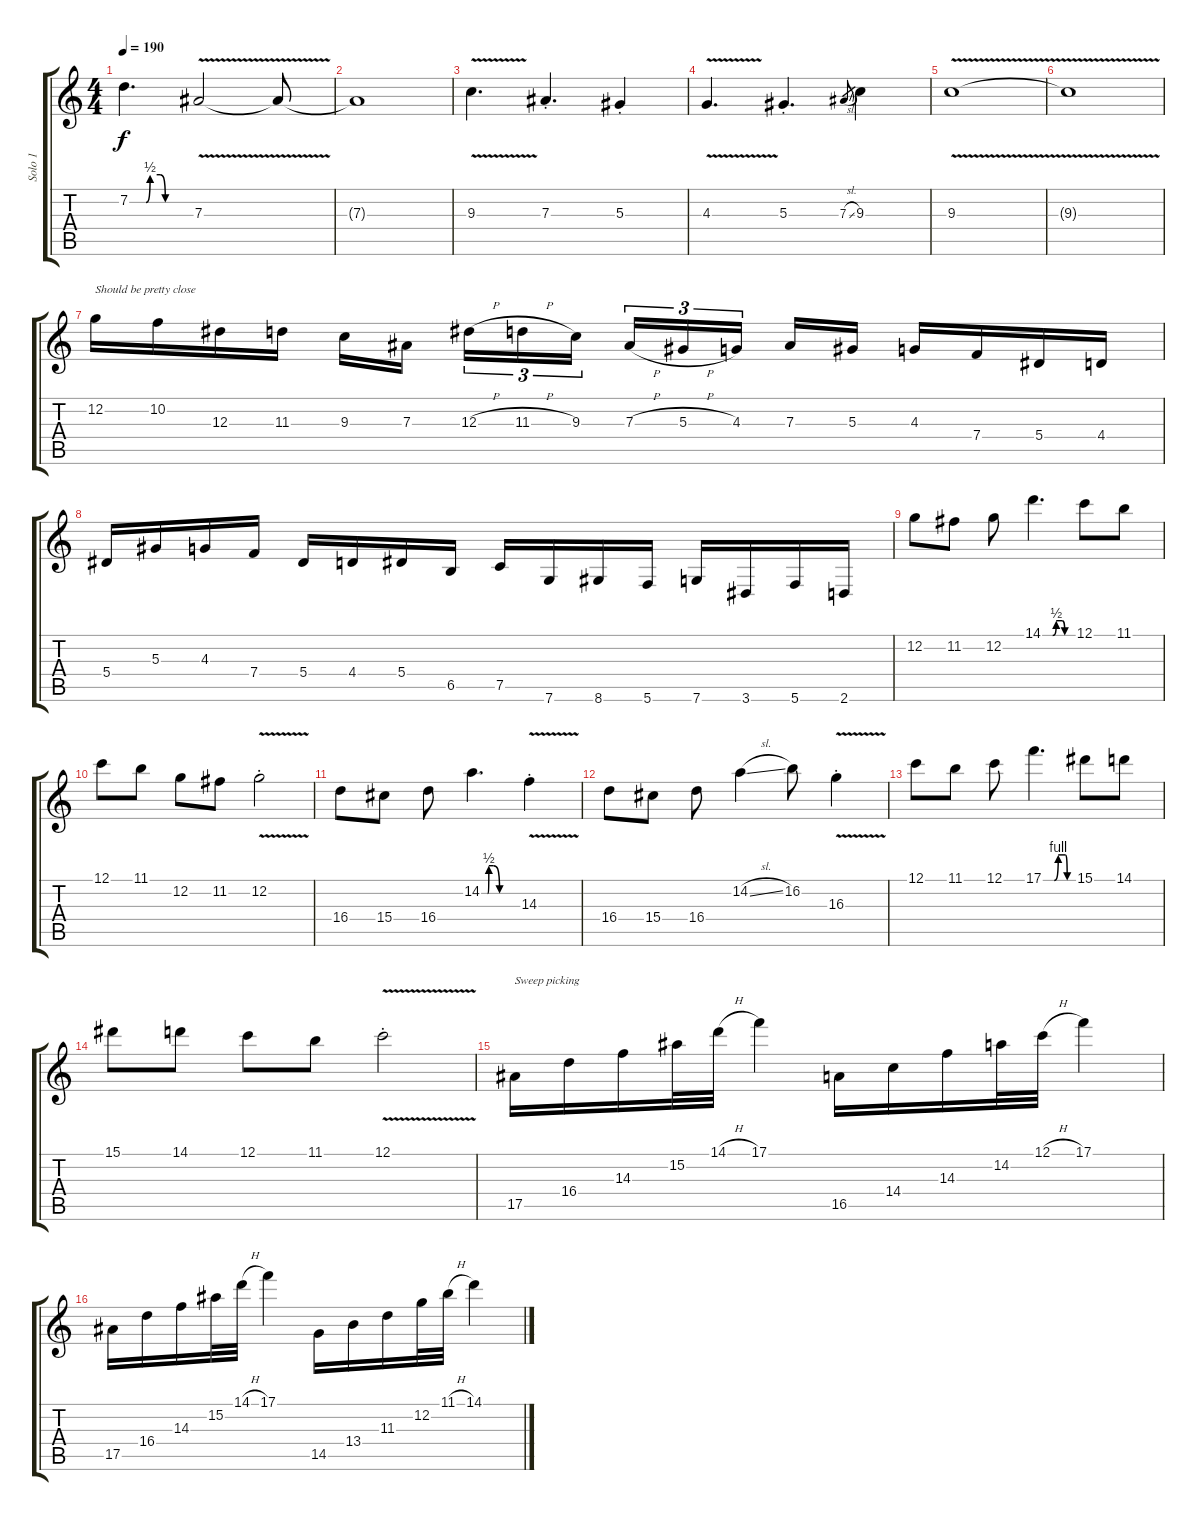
\track ("Solo 1" "Solo 1") {instrument distortionguitar}
\staff {score tabs}
\tuning (C4 G3 Eb3 Bb2 F2 C2) {hide}
\ts (4 4)
\tempo 190
\clef g2
\ks c
7.2{be (custom 0 0 16 0 20 2 30 2 35 0 60 0)}.4{d dy f} 7.3{v}.2 7.3{t}.8 |
7.3{t}.1 |
9.3{v}.4{d} 7.3{st}.4{d} 5.3{st}.4 |
4.3{v}.4{d} 5.3{st}.4{d} 7.3{sl}.8{gr} 9.3.4 |
9.3{v}.1 |
9.3{t}.1 |
12.2.16{txt "Should be pretty close"} 10.2.16 12.3.16 11.3.16 9.3.16 7.3.16{beam splitsecondary} 12.3{h}.16{tu (3 2)} 11.3{h}.16{tu (3 2)} 9.3.16{tu (3 2)} 7.3{h}.16{tu (3 2)} 5.3{h}.16{tu (3 2)} 4.3.16{tu (3 2) beam splitsecondary} 7.3.16 5.3.16 4.3.16 7.4.16 5.4.16 4.4.16 |
5.4.16 5.3.16 4.3.16 7.4.16 5.4.16 4.4.16 5.4.16 6.5.16 7.5.16 7.6.16 8.6.16 5.6.16 7.6.16 3.6.16 5.6.16 2.6.16 |
12.2.8 11.2.8 12.2.8 14.1{be (custom 0 0 10 0 20 0 27 2 39 2 44 0 60 0)}.4{d} 12.1.8 11.1.8 |
12.1.8 11.1.8 12.2.8 11.2.8 12.2{v st}.2 |
16.4.8 15.4.8 16.4.8 14.2{be (custom 0 0 10 0 12 2 20 2 30 0 44 0 60 0)}.4{d} 14.3{v st}.4 |
16.4.8 15.4.8 16.4.8 14.2{sl}.4 16.2.8 16.3{v st}.4 |
12.1.8 11.1.8 12.1.8 17.1{be (custom 0 0 22 0 30 4 44 4 48 0 60 0)}.4{d} 15.1.8 14.1.8 |
15.1.8 14.1.8 12.1.8 11.1.8 12.1{v st}.2 |
17.5.16{txt "Sweep picking"} 16.4.16 14.3.16 15.2.32 14.1{h}.32 17.1.4 16.5.16 14.4.16 14.3.16 14.2.32 12.1{h}.32 17.1.4 |
17.5.16 16.4.16 14.3.16 15.2.32 14.1{h}.32 17.1.4 14.5.16 13.4.16 11.3.16 12.2.32 11.1{h}.32 14.1.4
